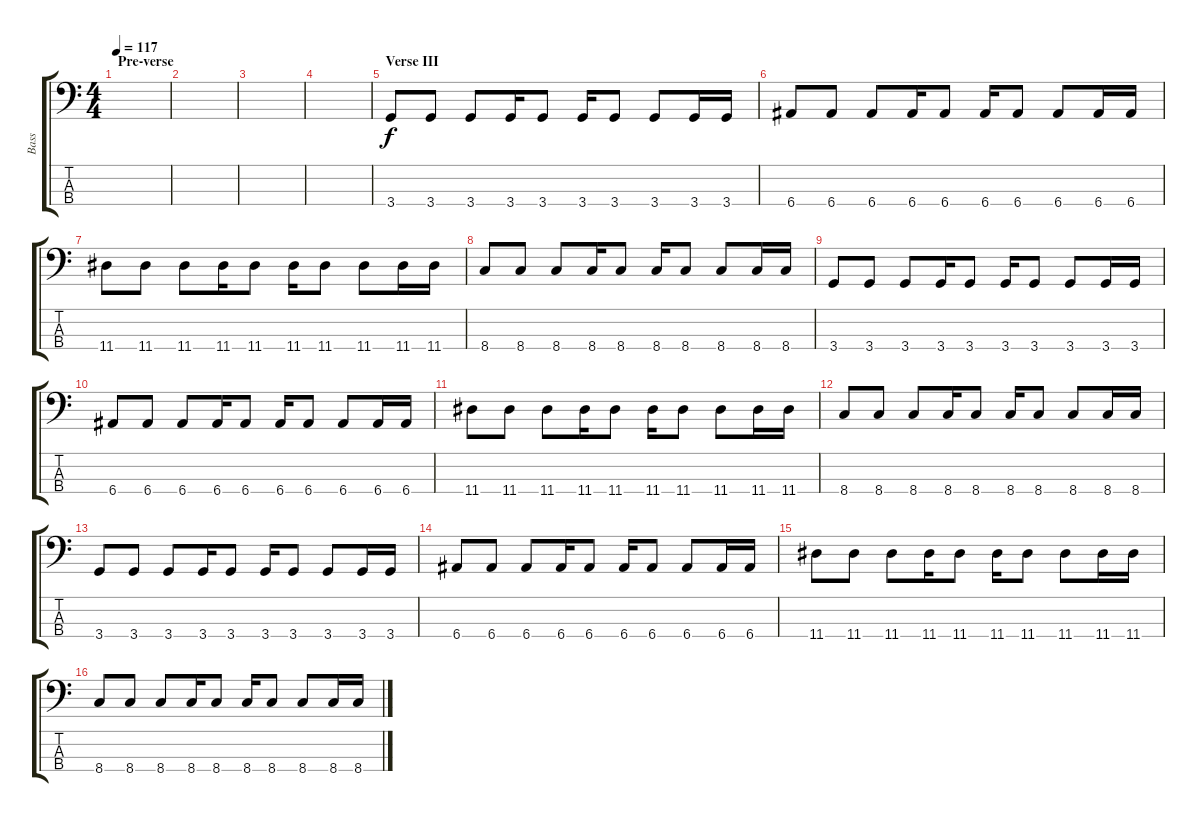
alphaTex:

\track ("Bass" "Bass") {instrument electricbassfinger}
\staff {score tabs}
\tuning (G2 D2 A1 E1) {hide}
\ts (4 4)
\section ("" "Pre-verse")
\tempo 117
\clef f4
\ks c
|
|
|
|
\section ("" "Verse III")
3.4.8 3.4.8 3.4.8 3.4.16 3.4.8 3.4.16 3.4.8 3.4.8 3.4.16 3.4.16 |
6.4.8 6.4.8 6.4.8 6.4.16 6.4.8 6.4.16 6.4.8 6.4.8 6.4.16 6.4.16 |
11.4.8 11.4.8 11.4.8 11.4.16 11.4.8 11.4.16 11.4.8 11.4.8 11.4.16 11.4.16 |
8.4.8 8.4.8 8.4.8 8.4.16 8.4.8 8.4.16 8.4.8 8.4.8 8.4.16 8.4.16 |
3.4.8 3.4.8 3.4.8 3.4.16 3.4.8 3.4.16 3.4.8 3.4.8 3.4.16 3.4.16 |
6.4.8 6.4.8 6.4.8 6.4.16 6.4.8 6.4.16 6.4.8 6.4.8 6.4.16 6.4.16 |
11.4.8 11.4.8 11.4.8 11.4.16 11.4.8 11.4.16 11.4.8 11.4.8 11.4.16 11.4.16 |
8.4.8 8.4.8 8.4.8 8.4.16 8.4.8 8.4.16 8.4.8 8.4.8 8.4.16 8.4.16 |
3.4.8 3.4.8 3.4.8 3.4.16 3.4.8 3.4.16 3.4.8 3.4.8 3.4.16 3.4.16 |
6.4.8 6.4.8 6.4.8 6.4.16 6.4.8 6.4.16 6.4.8 6.4.8 6.4.16 6.4.16 |
11.4.8 11.4.8 11.4.8 11.4.16 11.4.8 11.4.16 11.4.8 11.4.8 11.4.16 11.4.16 |
8.4.8 8.4.8 8.4.8 8.4.16 8.4.8 8.4.16 8.4.8 8.4.8 8.4.16 8.4.16
